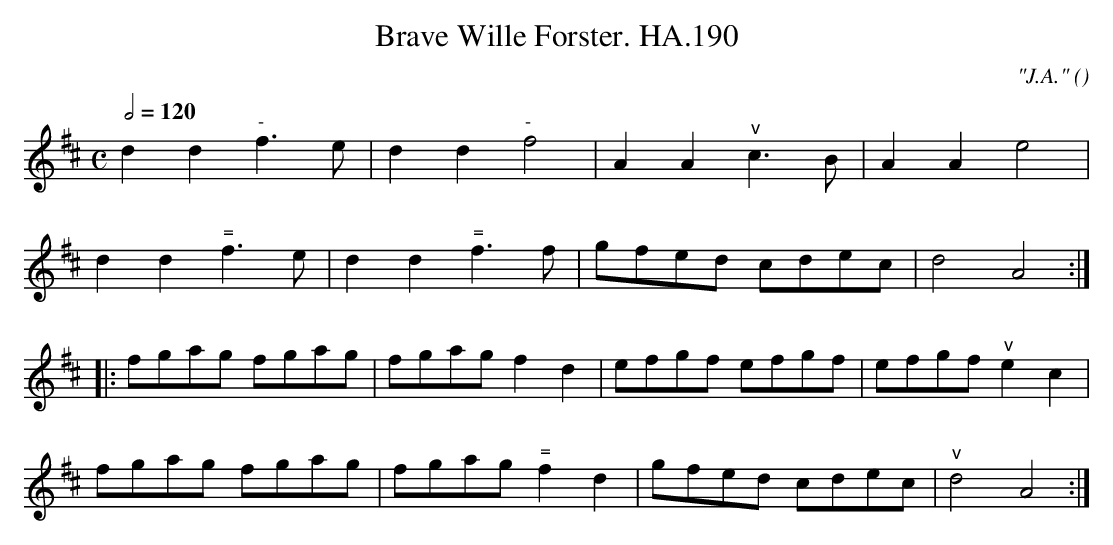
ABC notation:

X:1
T:Brave Wille Forster. HA.190
M:C
L:1/8
Q:1/2=120
C:"J.A."
O:
K:D
d2d2 "^-"f3e|d2d2 "^-"f4|A2A2 "^v"c3B|A2A2 e4|
d2d2 "^="f3e|d2d2 "^="f3f|gfed cdec|d4 A4:|
|:fgag fgag|fgag f2d2|efgf efgf|efgf "^v"e2c2|
fgag fgag|fgag "^="f2d2|gfed cdec|"^v"d4 A4:|
